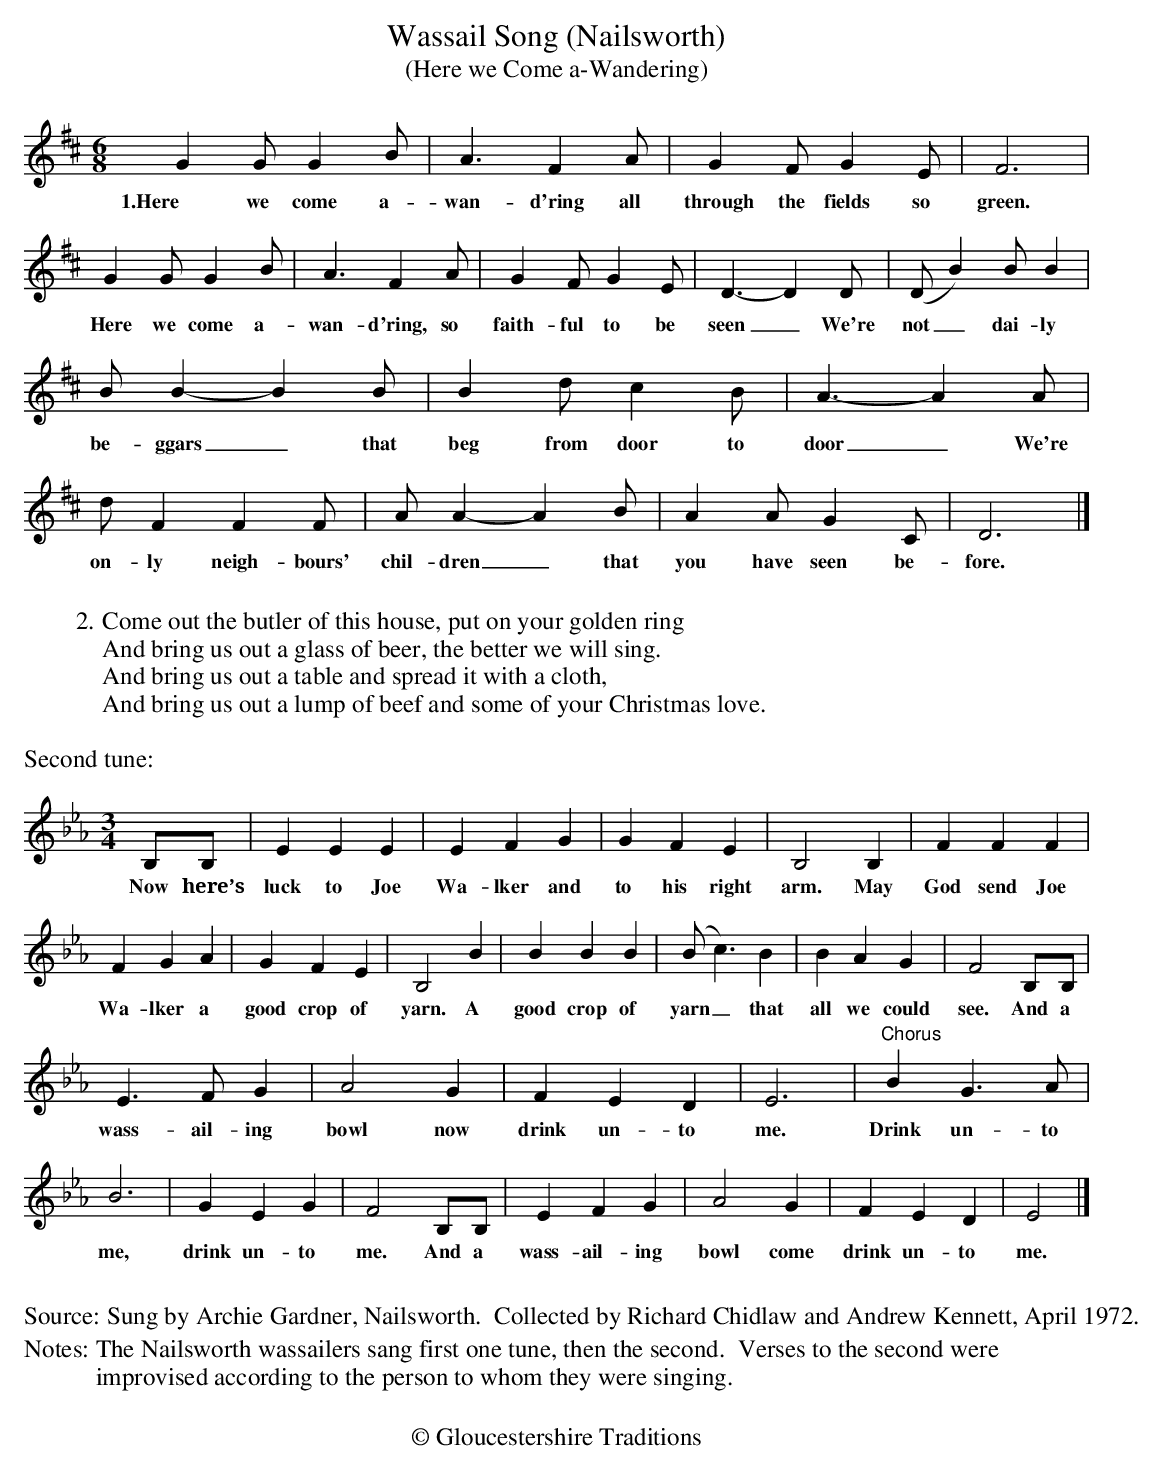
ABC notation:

X:1
T:Wassail Song (Nailsworth)
T:(Here we Come a-Wandering)
L:1/8
M: 6/8
K:D
G2GG2B|A3F2A|G2FG2E|F6|
w:1.Here we come a-wan-d'ring all through the fields so green.
G2GG2B|A3F2A|G2FG2E|D3-D2D|(DB2)BB2|
w:Here we come a-wan-d'ring, so faith-ful to be seen_ We're not_dai-ly
BB2-B2 B|B2d c2B|A3-A2A|dF2 F2F|AA2-A2B|A2AG2C|D6|]
w:be-ggars_ that beg from door to door_  We're on-ly neigh-bours' chil-dren_ that you have seen be-fore.
W:
W:2.Come out the butler of this house, put on your golden ring
W:And bring us out a glass of beer, the better we will sing.
W:And bring us out a table and spread it with a cloth,
W:And bring us out a lump of beef and some of your Christmas love.
W:
%%text Second tune:
L:1/4
M:3/4
K:Eb
B,/B,/|EEE|EFG|GFE|B,2B,|FFF|
w:Now here’s luck to Joe Wa-lker and to his right arm. May God send Joe
FGA|GFE|B,2B|BBB|(B<c)B|BAG|F2B,/B,/|
w: Wa-lker a good crop of yarn. A good crop of yarn_ that all we could see.  And a
E>FG|A2G|FED|E3|"Chorus"BG>A|B3|GEG|F2B,/B,/|EFG|A2G|FED|E2|],
w:wass-ail-ing bowl now drink un-to me. Drink un-to me, drink un-to me.  And a wass-ail-ing bowl come drink un-to me.
W:
